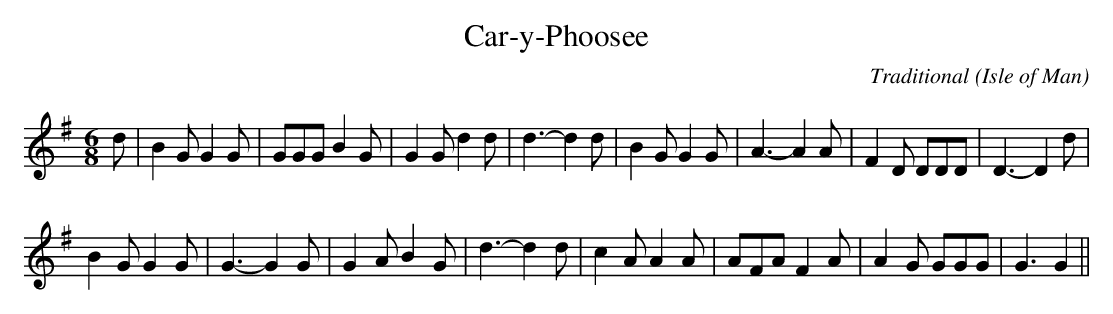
X:1
T:Car-y-Phoosee
C:Traditional
O:Isle of Man
M:6/8
K:G
d|B2G G2G|GGG B2G|G2G d2d|d3-d2 d|B2G G2G|A3-A2 A|F2D DDD|D3-D2 d|
B2G G2G|G3-G2 G|G2A B2G|d3-d2 d|c2A A2A|AFA F2A|A2G GGG|G3 G2||
